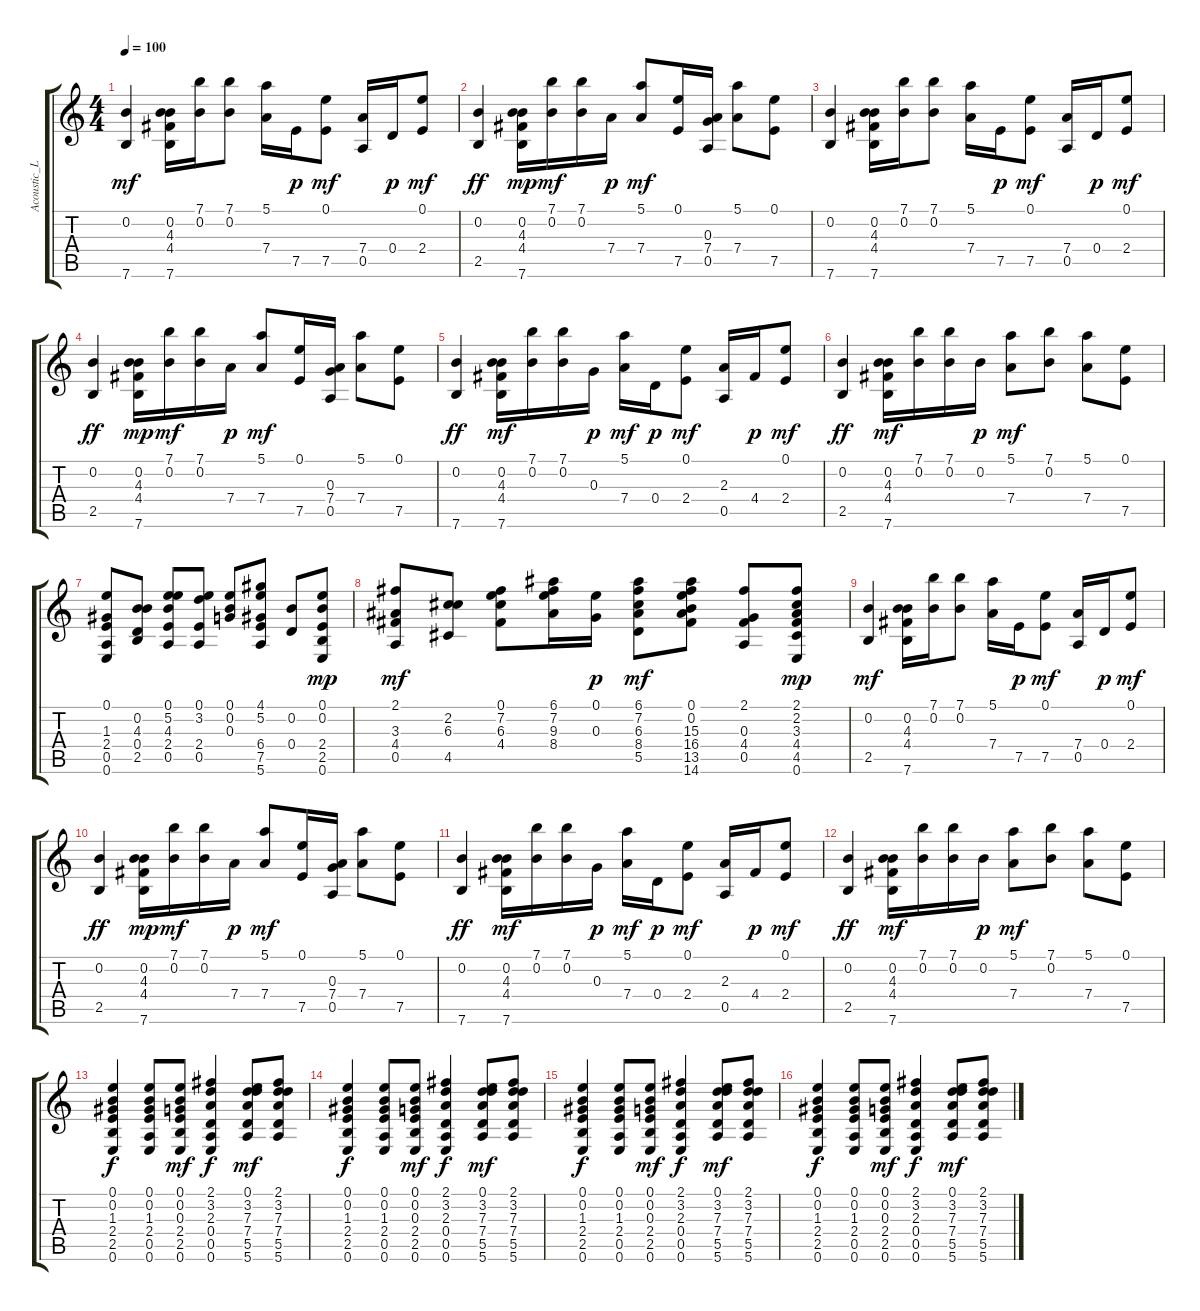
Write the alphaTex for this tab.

\track ("Acoustic_L" "Acoustic_L") {instrument acousticguitarsteel}
\staff {score tabs}
\tuning (E4 B3 G3 D3 A2 E2) {hide}
\ts (4 4)
\tempo 100
\clef g2
\ks c
(0.2 7.6).4{dy mf} (0.2 4.3 4.4 7.6).16 (7.1 0.2).16 (7.1 0.2).8 (5.1 7.4).16 7.5.16{dy p} (0.1 7.5).8{dy mf} (7.4 0.5).16 0.4.16{dy p} (0.1 2.4).8{dy mf} |
(0.2 2.5).4{dy ff} (0.2 4.3 4.4 7.6).16{dy mp} (7.1 0.2).16{dy mf} (7.1 0.2).16 7.4.16{dy p} (5.1 7.4).8{dy mf} (0.1 7.5).16 (0.3 7.4 0.5).16 (5.1 7.4).8 (0.1 7.5).8 |
(0.2 7.6).4 (0.2 4.3 4.4 7.6).16 (7.1 0.2).16 (7.1 0.2).8 (5.1 7.4).16 7.5.16{dy p} (0.1 7.5).8{dy mf} (7.4 0.5).16 0.4.16{dy p} (0.1 2.4).8{dy mf} |
(0.2 2.5).4{dy ff} (0.2 4.3 4.4 7.6).16{dy mp} (7.1 0.2).16{dy mf} (7.1 0.2).16 7.4.16{dy p} (5.1 7.4).8{dy mf} (0.1 7.5).16 (0.3 7.4 0.5).16 (5.1 7.4).8 (0.1 7.5).8 |
(0.2 7.6).4{dy ff} (0.2 4.3 4.4 7.6).16{dy mf} (7.1 0.2).16 (7.1 0.2).16 0.3.16{dy p} (5.1 7.4).16{dy mf} 0.4.16{dy p} (0.1 2.4).8{dy mf} (2.3 0.5).16 4.4.16{dy p} (0.1 2.4).8{dy mf} |
(0.2 2.5).4{dy ff} (0.2 4.3 4.4 7.6).16{dy mf} (7.1 0.2).16 (7.1 0.2).16 0.2.16{dy p} (5.1 7.4).8{dy mf} (7.1 0.2).8 (5.1 7.4).8 (0.1 7.5).8 |
(0.1 1.3 2.4 0.5 0.6).8 (0.2 4.3 0.4 2.5).8 (0.1 5.2 4.3 2.4 0.5).8 (0.1 3.2 2.4 0.5).8 (0.1 0.2 0.3).8 (4.1 5.2 6.4 7.5 5.6).8 (0.2 0.4).8 (0.1 0.2 2.4 2.5 0.6).8{dy mp} |
(2.1 3.3 4.4 0.5).8{dy mf} (2.2 6.3 4.5).8 (0.1 7.2 6.3 4.4).8 (6.1 7.2 9.3 8.4).16 (0.1 0.3).16{dy p} (6.1 7.2 6.3 8.4 5.5).8{dy mf} (0.1 0.2 15.3 16.4 13.5 14.6).8 (2.1 0.3 4.4 0.5).8 (2.1 2.2 3.3 4.4 4.5 0.6).8{dy mp} |
(0.2 2.5).4{dy mf} (0.2 4.3 4.4 7.6).16 (7.1 0.2).16 (7.1 0.2).8 (5.1 7.4).16 7.5.16{dy p} (0.1 7.5).8{dy mf} (7.4 0.5).16 0.4.16{dy p} (0.1 2.4).8{dy mf} |
(0.2 2.5).4{dy ff} (0.2 4.3 4.4 7.6).16{dy mp} (7.1 0.2).16{dy mf} (7.1 0.2).16 7.4.16{dy p} (5.1 7.4).8{dy mf} (0.1 7.5).16 (0.3 7.4 0.5).16 (5.1 7.4).8 (0.1 7.5).8 |
(0.2 7.6).4{dy ff} (0.2 4.3 4.4 7.6).16{dy mf} (7.1 0.2).16 (7.1 0.2).16 0.3.16{dy p} (5.1 7.4).16{dy mf} 0.4.16{dy p} (0.1 2.4).8{dy mf} (2.3 0.5).16 4.4.16{dy p} (0.1 2.4).8{dy mf} |
(0.2 2.5).4{dy ff} (0.2 4.3 4.4 7.6).16{dy mf} (7.1 0.2).16 (7.1 0.2).16 0.2.16{dy p} (5.1 7.4).8{dy mf} (7.1 0.2).8 (5.1 7.4).8 (0.1 7.5).8 |
(0.1 0.2 1.3 2.4 2.5 0.6).4{dy f} (0.1 0.2 1.3 2.4 0.5 0.6).8 (0.1 0.2 0.3 2.4 2.5 0.6).8{dy mf} (2.1 3.2 2.3 0.4 0.5 0.6).4{dy f} (0.1 3.2 7.3 7.4 5.5 5.6).8{dy mf} (2.1 3.2 7.3 7.4 5.5 5.6).8 |
(0.1 0.2 1.3 2.4 2.5 0.6).4{dy f} (0.1 0.2 1.3 2.4 0.5 0.6).8 (0.1 0.2 0.3 2.4 2.5 0.6).8{dy mf} (2.1 3.2 2.3 0.4 0.5 0.6).4{dy f} (0.1 3.2 7.3 7.4 5.5 5.6).8{dy mf} (2.1 3.2 7.3 7.4 5.5 5.6).8 |
(0.1 0.2 1.3 2.4 2.5 0.6).4{dy f} (0.1 0.2 1.3 2.4 0.5 0.6).8 (0.1 0.2 0.3 2.4 2.5 0.6).8{dy mf} (2.1 3.2 2.3 0.4 0.5 0.6).4{dy f} (0.1 3.2 7.3 7.4 5.5 5.6).8{dy mf} (2.1 3.2 7.3 7.4 5.5 5.6).8 |
(0.1 0.2 1.3 2.4 2.5 0.6).4{dy f} (0.1 0.2 1.3 2.4 0.5 0.6).8 (0.1 0.2 0.3 2.4 2.5 0.6).8{dy mf} (2.1 3.2 2.3 0.4 0.5 0.6).4{dy f} (0.1 3.2 7.3 7.4 5.5 5.6).8{dy mf} (2.1 3.2 7.3 7.4 5.5 5.6).8
